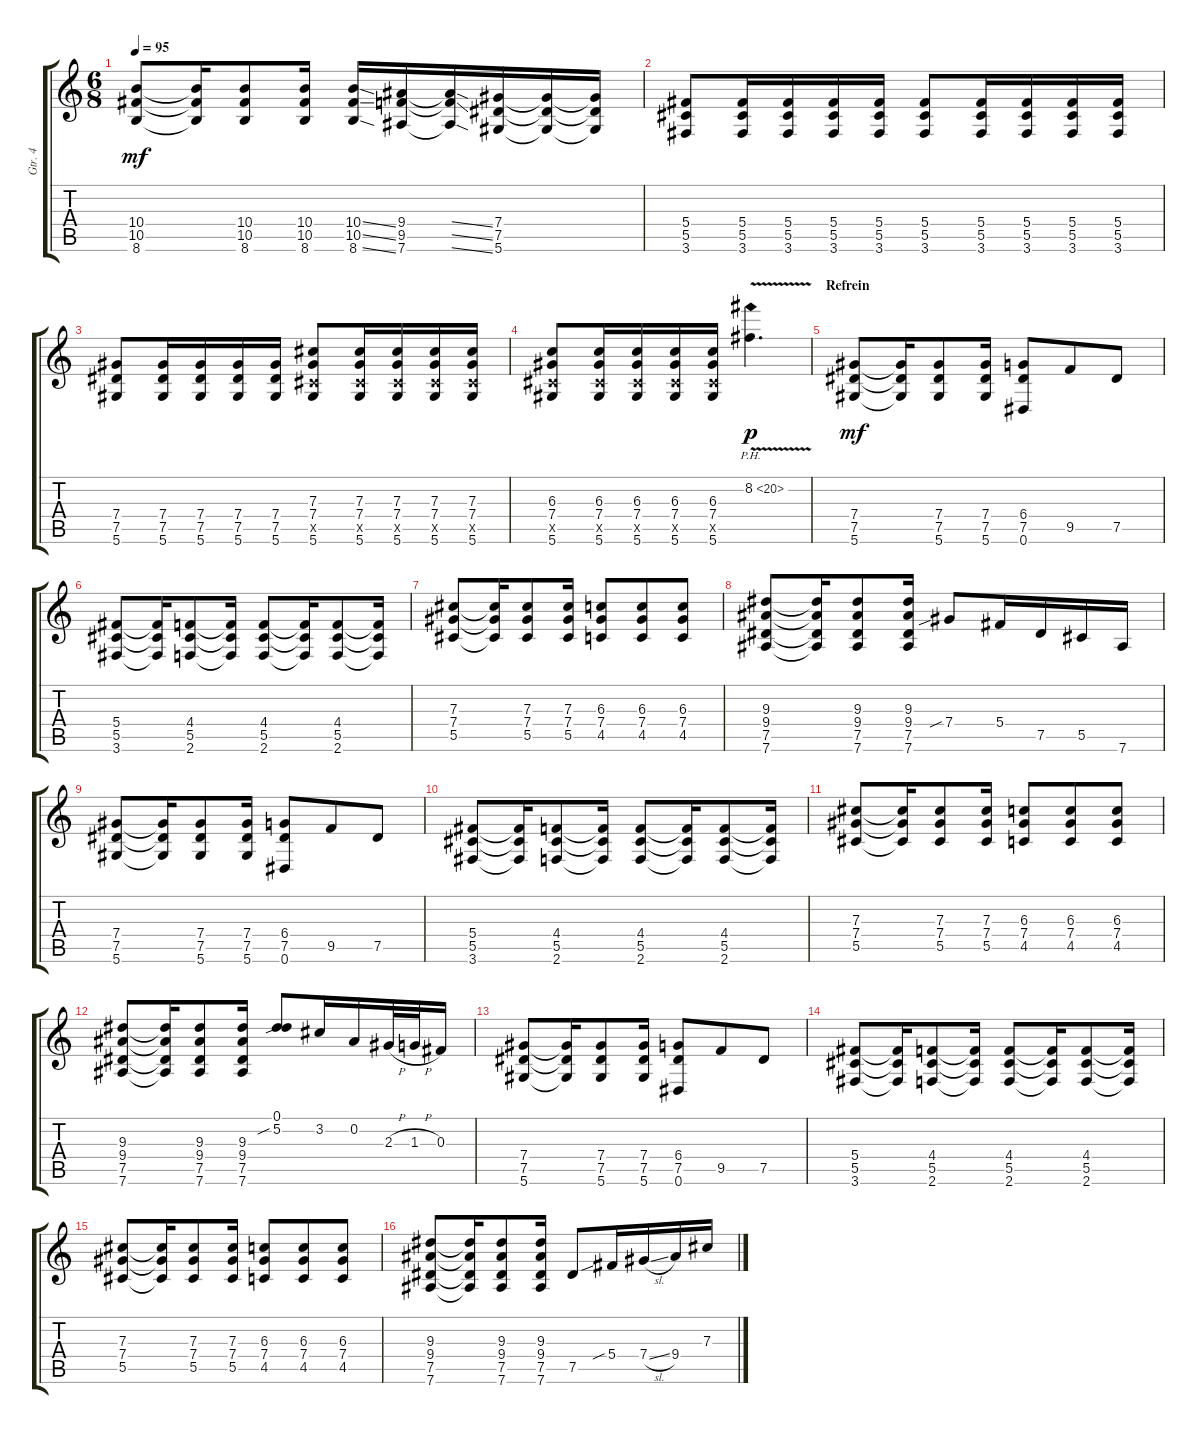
\track ("Gtr. 4" "Gtr. 4") {instrument overdrivenguitar}
\staff {score tabs}
\tuning (Eb4 Bb3 Gb3 Db3 Ab2 Eb2) {hide}
\ts (6 8)
\tempo 95
\clef g2
\ks c
(10.4 10.5 8.6).8{dy mf} (10.4{t} 10.5{t} 8.6{t}).16 (10.4 10.5 8.6).8 (10.4 10.5 8.6).16 (10.4{ss} 10.5{ss} 8.6{ss}).16 (9.4 9.5 7.6).16 (9.4{ss t} 9.5{ss t} 7.6{ss t}).16 (7.4 7.5 5.6).16 (7.4{t} 7.5{t} 5.6{t}).16 (7.4{t} 7.5{t} 5.6{t}).16 |
(5.4 5.5 3.6).8 (5.4 5.5 3.6).16 (5.4 5.5 3.6).16 (5.4 5.5 3.6).16 (5.4 5.5 3.6).16 (5.4 5.5 3.6).8 (5.4 5.5 3.6).16 (5.4 5.5 3.6).16 (5.4 5.5 3.6).16 (5.4 5.5 3.6).16 |
(7.4 7.5 5.6).8 (7.4 7.5 5.6).16 (7.4 7.5 5.6).16 (7.4 7.5 5.6).16 (7.4 7.5 5.6).16 (7.3 7.4 5.5{x} 5.6).8 (7.3 7.4 5.5{x} 5.6).16 (7.3 7.4 5.5{x} 5.6).16 (7.3 7.4 5.5{x} 5.6).16 (7.3 7.4 5.5{x} 5.6).16 |
(6.3 7.4 5.5{x} 5.6).8 (6.3 7.4 5.5{x} 5.6).16 (6.3 7.4 5.5{x} 5.6).16 (6.3 7.4 5.5{x} 5.6).16 (6.3 7.4 5.5{x} 5.6).16 8.2{ph 12 v}.4{d dy p} |
\section ("" "Refrein")
(7.4 7.5 5.6).8{dy mf} (7.4{t} 7.5{t} 5.6{t}).16 (7.4 7.5 5.6).8 (7.4 7.5 5.6).16 (6.4 7.5 0.6).8 9.5.8 7.5.8 |
(5.4 5.5 3.6).8 (5.4{t} 5.5{t} 3.6{t}).16 (4.4 5.5 2.6).8 (4.4{t} 5.5{t} 2.6{t}).16 (4.4 5.5 2.6).8 (4.4{t} 5.5{t} 2.6{t}).16 (4.4 5.5 2.6).8 (4.4{t} 5.5{t} 2.6{t}).16 |
(7.3 7.4 5.5).8 (7.3{t} 7.4{t} 5.5{t}).16 (7.3 7.4 5.5).8 (7.3 7.4 5.5).16 (6.3 7.4 4.5).8 (6.3 7.4 4.5).8 (6.3 7.4 4.5).8 |
(9.3 9.4 7.5 7.6).8 (9.3{t} 9.4{t} 7.5{t} 7.6{t}).16 (9.3 9.4 7.5 7.6).8 (9.3 9.4 7.5 7.6).16 7.4{sib}.8 5.4.16 7.5.16 5.5.16 7.6.16 |
(7.4 7.5 5.6).8 (7.4{t} 7.5{t} 5.6{t}).16 (7.4 7.5 5.6).8 (7.4 7.5 5.6).16 (6.4 7.5 0.6).8 9.5.8 7.5.8 |
(5.4 5.5 3.6).8 (5.4{t} 5.5{t} 3.6{t}).16 (4.4 5.5 2.6).8 (4.4{t} 5.5{t} 2.6{t}).16 (4.4 5.5 2.6).8 (4.4{t} 5.5{t} 2.6{t}).16 (4.4 5.5 2.6).8 (4.4{t} 5.5{t} 2.6{t}).16 |
(7.3 7.4 5.5).8 (7.3{t} 7.4{t} 5.5{t}).16 (7.3 7.4 5.5).8 (7.3 7.4 5.5).16 (6.3 7.4 4.5).8 (6.3 7.4 4.5).8 (6.3 7.4 4.5).8 |
(9.3 9.4 7.5 7.6).8 (9.3{t} 9.4{t} 7.5{t} 7.6{t}).16 (9.3 9.4 7.5 7.6).8 (9.3 9.4 7.5 7.6).16 (0.1 5.2{sib}).8 3.2.16 0.2.16 2.3{h}.32 1.3{h}.32 0.3.16 |
(7.4 7.5 5.6).8 (7.4{t} 7.5{t} 5.6{t}).16 (7.4 7.5 5.6).8 (7.4 7.5 5.6).16 (6.4 7.5 0.6).8 9.5.8 7.5.8 |
(5.4 5.5 3.6).8 (5.4{t} 5.5{t} 3.6{t}).16 (4.4 5.5 2.6).8 (4.4{t} 5.5{t} 2.6{t}).16 (4.4 5.5 2.6).8 (4.4{t} 5.5{t} 2.6{t}).16 (4.4 5.5 2.6).8 (4.4{t} 5.5{t} 2.6{t}).16 |
(7.3 7.4 5.5).8 (7.3{t} 7.4{t} 5.5{t}).16 (7.3 7.4 5.5).8 (7.3 7.4 5.5).16 (6.3 7.4 4.5).8 (6.3 7.4 4.5).8 (6.3 7.4 4.5).8 |
(9.3 9.4 7.5 7.6).8 (9.3{t} 9.4{t} 7.5{t} 7.6{t}).16 (9.3 9.4 7.5 7.6).8 (9.3 9.4 7.5 7.6).16 7.5.8 5.4{sib}.16 7.4{sl}.16 9.4.16 7.3.16
